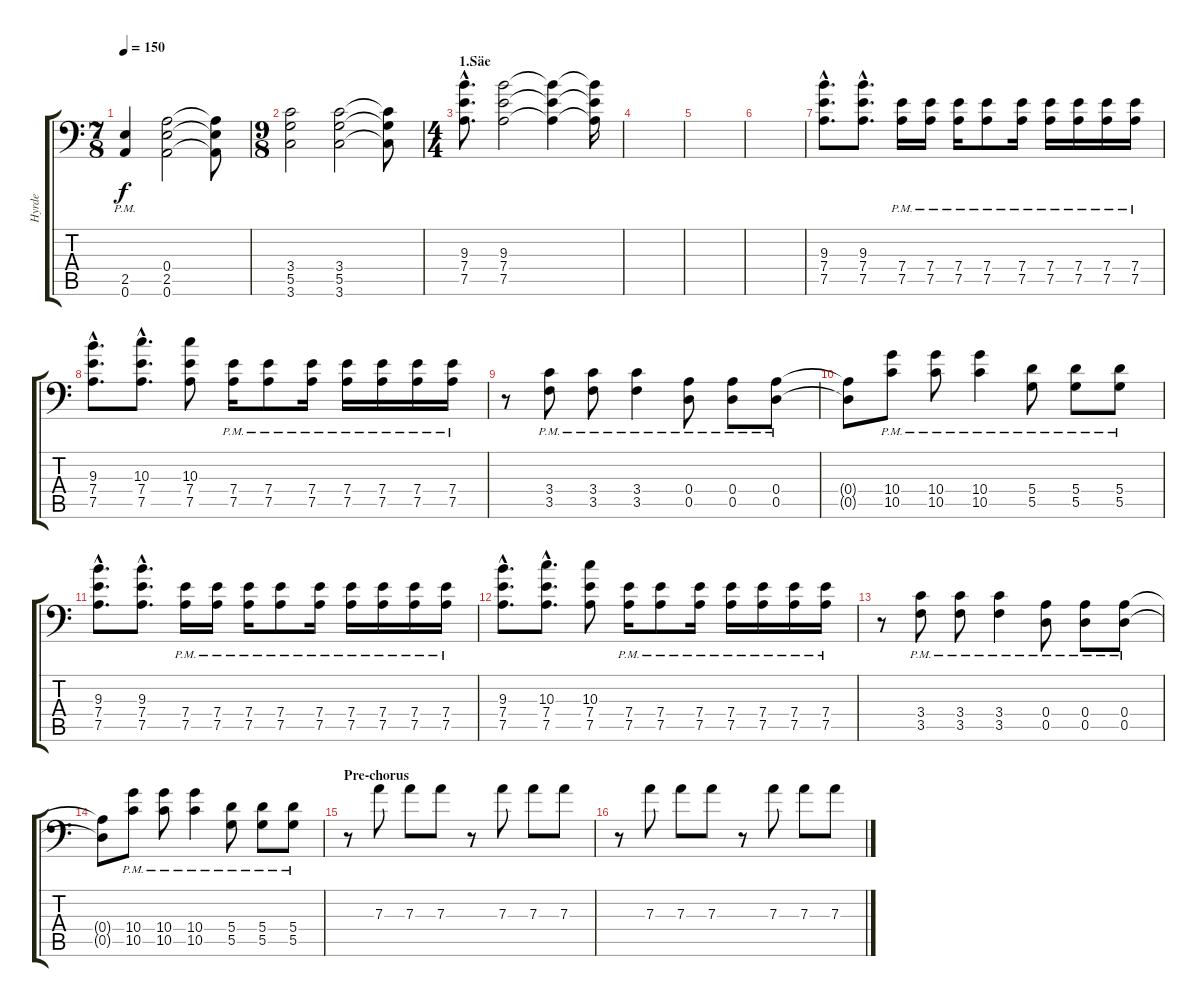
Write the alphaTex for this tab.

\track ("Hyrde" "Hyrde") {instrument distortionguitar}
\staff {score tabs}
\tuning (B3 G3 D3 A2 D2 A1) {hide}
\ts (7 8)
\tempo 150
\clef f4
\ks c
(2.5{pm} 0.6{pm}).4{dy f} (0.4 2.5 0.6).2 (0.4{t} 2.5{t} 0.6{t}).8 |
\ts (9 8)
(3.4 5.5 3.6).2 (3.4 5.5 3.6).2 (3.4{t} 5.5{t} 3.6{t}).8 |
\ts (4 4)
\section ("" "1.Säe")
(9.3{hac} 7.4{hac} 7.5{hac}).8{d} (9.3 7.4 7.5).2 (9.3{t} 7.4{t} 7.5{t}).4 (9.3{t} 7.4{t} 7.5{t}).16 |
|
|
|
(9.3{hac} 7.4{hac} 7.5{hac}).8{d} (9.3{hac} 7.4{hac} 7.5{hac}).8{d} (7.4{pm} 7.5{pm}).16 (7.4{pm} 7.5{pm}).16 (7.4{pm} 7.5{pm}).16 (7.4{pm} 7.5{pm}).8 (7.4{pm} 7.5{pm}).16 (7.4{pm} 7.5{pm}).16 (7.4{pm} 7.5{pm}).16 (7.4{pm} 7.5{pm}).16 (7.4{pm} 7.5{pm}).16 |
(9.3{hac} 7.4{hac} 7.5{hac}).8{d} (10.3{hac} 7.4{hac} 7.5{hac}).8{d} (10.3 7.4 7.5).8 (7.4{pm} 7.5{pm}).16 (7.4{pm} 7.5{pm}).8 (7.4{pm} 7.5{pm}).16 (7.4{pm} 7.5{pm}).16 (7.4{pm} 7.5{pm}).16 (7.4{pm} 7.5{pm}).16 (7.4{pm} 7.5{pm}).16 |
r.8 (3.4{pm} 3.5{pm}).8 (3.4{pm} 3.5{pm}).8 (3.4{pm} 3.5{pm}).4 (0.4{pm} 0.5{pm}).8 (0.4{pm} 0.5{pm}).8 (0.4{pm} 0.5{pm}).8 |
(0.4{t} 0.5{t}).8 (10.4{pm} 10.5{pm}).8 (10.4{pm} 10.5{pm}).8 (10.4{pm} 10.5{pm}).4 (5.4{pm} 5.5{pm}).8 (5.4{pm} 5.5{pm}).8 (5.4{pm} 5.5{pm}).8 |
(9.3{hac} 7.4{hac} 7.5{hac}).8{d} (9.3{hac} 7.4{hac} 7.5{hac}).8{d} (7.4{pm} 7.5{pm}).16 (7.4{pm} 7.5{pm}).16 (7.4{pm} 7.5{pm}).16 (7.4{pm} 7.5{pm}).8 (7.4{pm} 7.5{pm}).16 (7.4{pm} 7.5{pm}).16 (7.4{pm} 7.5{pm}).16 (7.4{pm} 7.5{pm}).16 (7.4{pm} 7.5{pm}).16 |
(9.3{hac} 7.4{hac} 7.5{hac}).8{d} (10.3{hac} 7.4{hac} 7.5{hac}).8{d} (10.3 7.4 7.5).8 (7.4{pm} 7.5{pm}).16 (7.4{pm} 7.5{pm}).8 (7.4{pm} 7.5{pm}).16 (7.4{pm} 7.5{pm}).16 (7.4{pm} 7.5{pm}).16 (7.4{pm} 7.5{pm}).16 (7.4{pm} 7.5{pm}).16 |
r.8 (3.4{pm} 3.5{pm}).8 (3.4{pm} 3.5{pm}).8 (3.4{pm} 3.5{pm}).4 (0.4{pm} 0.5{pm}).8 (0.4{pm} 0.5{pm}).8 (0.4{pm} 0.5{pm}).8 |
(0.4{t} 0.5{t}).8 (10.4{pm} 10.5{pm}).8 (10.4{pm} 10.5{pm}).8 (10.4{pm} 10.5{pm}).4 (5.4{pm} 5.5{pm}).8 (5.4{pm} 5.5{pm}).8 (5.4{pm} 5.5{pm}).8 |
\section ("" "Pre-chorus")
r.8 7.3.8 7.3.8 7.3.8 r.8 7.3.8 7.3.8 7.3.8 |
r.8 7.3.8 7.3.8 7.3.8 r.8 7.3.8 7.3.8 7.3.8
